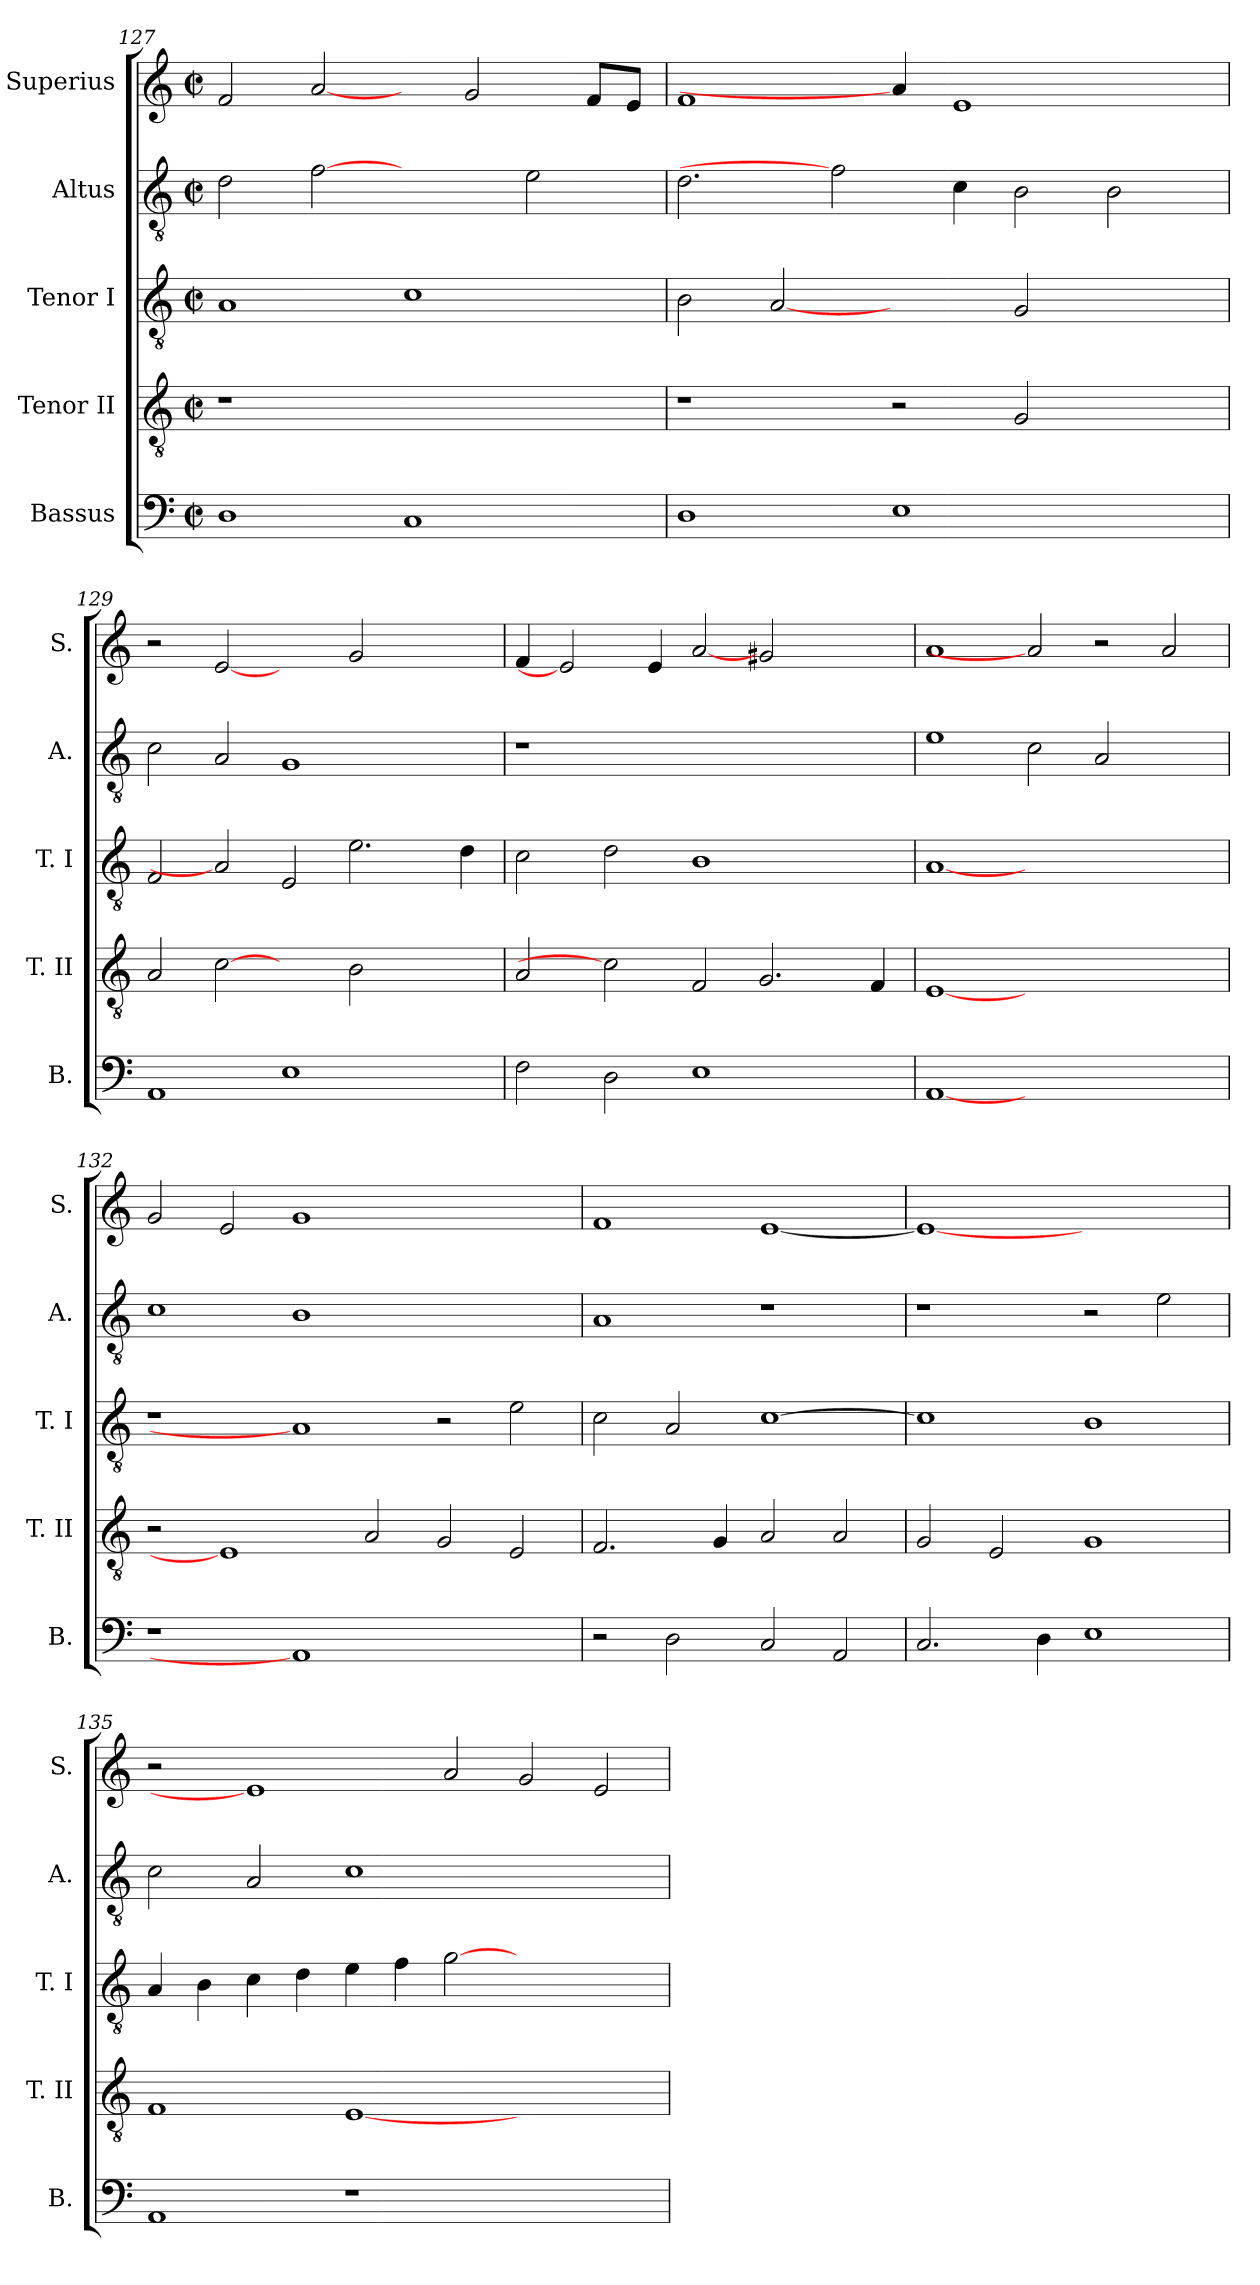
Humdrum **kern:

**kern	**kern	**kern	**kern	**kern
*part5	*part4	*part3	*part2	*part1
*staff5	*staff4	*staff3	*staff2	*staff1
*I"Bassus	*I"Tenor II	*I"Tenor I	*I"Altus	*I"Superius
*I'B.	*I'T. II	*I'T. I	*I'A.	*I'S.
!!LO:LB:g=z
*clefF4	*clefGv2	*clefGv2	*clefGv2	*clefG2
*	*ITrd7c12	*ITrd7c12	*ITrd7c12	*
*k[]	*k[]	*k[]	*k[]	*k[]
*C:	*C:	*C:	*C:	*C:
*M2/2	*M2/2	*M2/2	*M2/2	*M2/2
*met(c|)	*met(c|)	*met(c|)	*met(c|)	*met(c|)
=127	=127	=127	=127	=127
!	!LO:N:vis=1	!	!	!
1Di	1r	1AAi	2Di\	2fi/
.	.	.	[2Fi	[2ai/
1Ci	1ryy	1Ci	2ryy	4ryy
.	.	.	.	2gi/
.	.	.	2Ei\	.
.	.	.	.	8fi/L
.	.	.	.	8ei/J
=128	=128	=128	=128	=128
1Di	1r	2BBi\	2.Di\	1fi
.	.	[2AAi	.	.
.	.	.	2Fi]	.
1Ei	2r	2ryy	.	4ai/]
.	.	.	4Ci\	1ei
.	2GGi/	2GGi/	2BBi\	.
2ryy	2ryy	2ryy	2BBi\	.
.	.	.	.	4ryy
=129	=129	=129	=129	=129
1AAi	2AAi/	2FFi/	2Ci\	2r
.	[2Ci	2AAi]	2AAi/	[2ei
1Ei	2ryy	2EEi/	1GGi	2ryy
.	2BBi\	2.Ei\	.	2gi/
2ryy	2ryy	.	2ryy	2ryy
.	.	4Di\	.	.
=130	=130	=130	=130	=130
!	!	!	!LO:N:vis=1	!
2Fi\	2AAi/	2Ci\	1r	4fi/
.	.	.	.	2ei]
2Di\	2Ci]	2Di\	.	.
.	.	.	.	4ei/
1Ei	2FFi/	1BBi	1.ryy	[2ai
.	2.GGi/	.	.	2g#Xi/
2ryy	.	2ryy	.	2ryy
.	4FFi/	.	.	.
=131	=131	=131	=131	=131
[1AAi	[1EEi	[1AAi	1Ei	1ai
1.ryy	1.ryy	1.ryy	2Ci\	2ai]
.	.	.	2AAi/	2r
.	.	.	2ryy	2ai/
!!LO:PB:g=z
=132	=132	=132	=132	=132
!LO:N:vis=1	!	!	!	!
1r	2r	1r	1Ci	2gi/
.	1EEi]	.	.	2ei/
1AAi]	.	1AAi]	1BBi	1gi
.	2AAi/	.	.	.
1ryy	2GGi/	2r	1ryy	1ryy
.	2EEi/	2Ei\	.	.
=133	=133	=133	=133	=133
2r	2.FFi/	2Ci\	1AAi	1fi
2Di\	.	2AAi/	.	.
.	4GGi/	.	.	.
2Ci/	2AAi/	[>1Ci	1r	[<1ei
2AAi/	2AAi/	.	.	.
=134	=134	=134	=134	=134
2.Ci/	2GGi/	1Ci]	1r	1ei_<
.	2EEi/	.	.	.
4Di\	.	.	.	.
1Ei	1GGi	1BBi	2r	1ryy
.	.	.	2Ei\	.
=135	=135	=135	=135	=135
1AAi	1FFi	4AAi/	2Ci\	2r
.	.	4BBi\	.	.
.	.	4Ci\	2AAi/	1ei]
.	.	4Di\	.	.
1r	[<1EEi	4Ei\	1Ci	.
.	.	4Fi\	.	.
.	.	[>2Gi\	.	2ai/
1ryy	1ryy	1ryy	1ryy	2gi/
.	.	.	.	2ei/
=	=	=	=	=
*-	*-	*-	*-	*-
